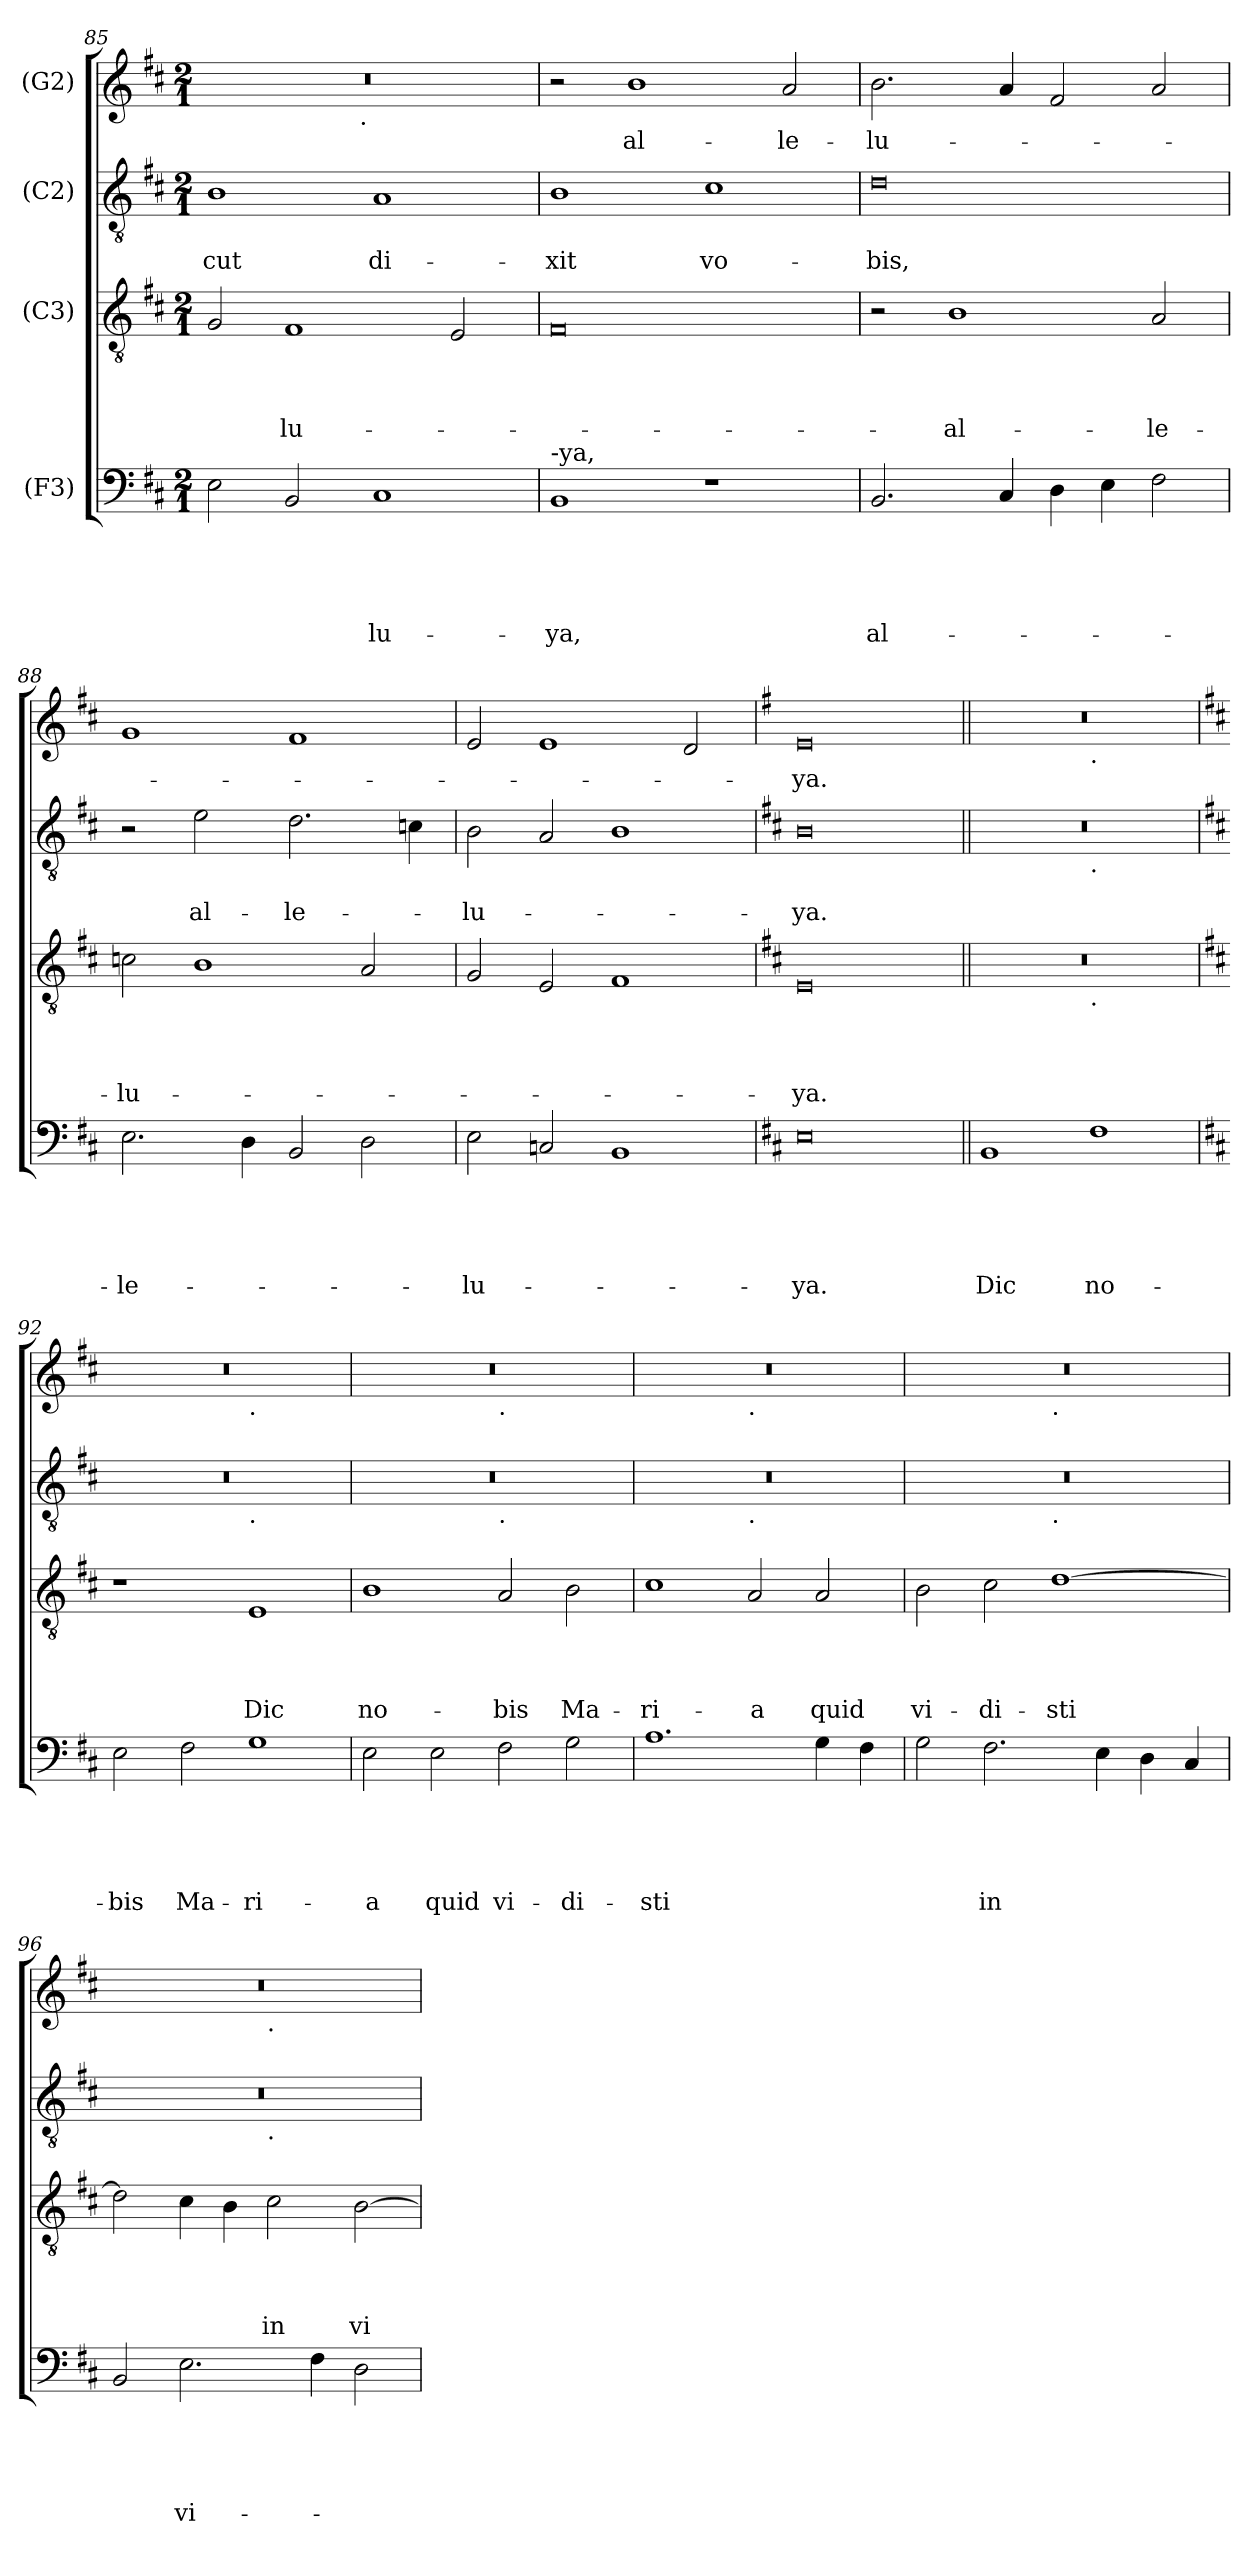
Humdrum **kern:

**kern	**text	**text	**text	**text	**text	**kern	**text	**text	**text	**text	**kern	**text	**text	**kern	**text
*part4	*part4	*part4	*part4	*part4	*part4	*part3	*part3	*part3	*part3	*part3	*part2	*part2	*part2	*part1	*part1
*staff4	*staff4	*staff4	*staff4	*staff4	*staff4	*staff3	*staff3	*staff3	*staff3	*staff3	*staff2	*staff2	*staff2	*staff1	*staff1
*I"(F3)	*	*	*	*	*	*I"(C3)	*	*	*	*	*I"(C2)	*	*	*I"(G2)	*
*clefF4	*	*	*	*	*	*clefGv2	*	*	*	*	*clefGv2	*	*	*clefG2	*
*k[f#c#]	*	*	*	*	*	*k[f#c#]	*	*	*	*	*k[f#c#]	*	*	*k[f#c#]	*
*D:	*	*	*	*	*	*D:	*	*	*	*	*D:	*	*	*D:	*
*M2/1	*	*	*	*	*	*M2/1	*	*	*	*	*M2/1	*	*	*M2/1	*
=85	=85	=85	=85	=85	=85	=85	=85	=85	=85	=85	=85	=85	=85	=85	=85
!	!	!	!	!	!	!	!	!	!	!	!	!	!LO:LY:b	!	!
*	*	*	*	*	*	*	*	*	*	*	*	*	*	*^	*
2E\	.	.	.	.	.	2G/	.	.	.	.	1B	.	-cut	0r	2ryy	.
!	!	!	!	!	!	!	!	!	!	!LO:LY:b	!	!	!	!	!	!
2BB/	.	.	.	.	.	1F#	.	.	.	-lu-	.	.	.	.	4...ryy	.
!	!	!	!	!	!	!	!	!	!	!	!	!	!	!	!LO:TX:b:t=.	!
.	.	.	.	.	.	.	.	.	.	.	.	.	.	.	1ryy	.
!	!	!	!	!	!LO:LY:b	!	!	!	!	!	!	!	!LO:LY:b	!	!	!
1C#	.	.	.	.	-lu-	.	.	.	.	.	1A	.	di-	.	.	.
.	.	.	.	.	.	2E/	.	.	.	.	.	.	.	.	.	.
.	.	.	.	.	.	.	.	.	.	.	.	.	.	.	32ryy	.
!!LO:PB:g=z
=86	=86	=86	=86	=86	=86	=86	=86	=86	=86	=86	=86	=86	=86	=86	=86	=86
!LO:TX:a:t=-ya,	!	!	!	!	!	!	!	!	!	!	!	!	!	!	!	!
!	!	!	!	!	!LO:LY:b	!	!	!	!	!	!	!	!LO:LY:b	!	!	!
*	*	*	*	*	*	*	*	*	*	*	*	*	*	*v	*v	*
1BB	.	.	.	.	-ya,	0F#	.	.	.	.	1B	.	-xit	2r	.
!	!	!	!	!	!	!	!	!	!	!	!	!	!	!	!LO:LY:b
.	.	.	.	.	.	.	.	.	.	.	.	.	.	1b	al-
!	!	!	!	!	!	!	!	!	!	!	!	!	!LO:LY:b	!	!
1r	.	.	.	.	.	.	.	.	.	.	1c#	.	vo-	.	.
!	!	!	!	!	!	!	!	!	!	!	!	!	!	!	!LO:LY:b
.	.	.	.	.	.	.	.	.	.	.	.	.	.	2a/	-le-
=87	=87	=87	=87	=87	=87	=87	=87	=87	=87	=87	=87	=87	=87	=87	=87
!	!	!	!	!	!LO:LY:b	!	!	!	!	!	!	!	!LO:LY:b	!	!LO:LY:b
2.BB/	.	.	.	.	al-	2r	.	.	.	.	0d	.	-bis,	2.b\	-lu-
!	!	!	!	!	!	!	!	!	!	!LO:LY:b	!	!	!	!	!
.	.	.	.	.	.	1B	.	.	.	-al-	.	.	.	.	.
4C#/	.	.	.	.	.	.	.	.	.	.	.	.	.	4a/	.
4D\	.	.	.	.	.	.	.	.	.	.	.	.	.	2f#/	.
4E\	.	.	.	.	.	.	.	.	.	.	.	.	.	.	.
!	!	!	!	!	!	!	!	!	!	!LO:LY:b	!	!	!	!	!
2F#\	.	.	.	.	.	2A/	.	.	.	-le-	.	.	.	2a/	.
=88	=88	=88	=88	=88	=88	=88	=88	=88	=88	=88	=88	=88	=88	=88	=88
!	!	!	!	!	!LO:LY:b	!	!	!	!	!LO:LY:b	!	!	!	!	!
2.E\	.	.	.	.	-le-	2c\	.	.	.	-lu-	2r	.	.	1g	.
!	!	!	!	!	!	!	!	!	!	!	!	!	!LO:LY:b	!	!
.	.	.	.	.	.	1B	.	.	.	.	2e\	.	al-	.	.
4D\	.	.	.	.	.	.	.	.	.	.	.	.	.	.	.
!	!	!	!	!	!	!	!	!	!	!	!	!	!LO:LY:b	!	!
2BB/	.	.	.	.	.	.	.	.	.	.	2.d\	.	-le-	1f#	.
2D\	.	.	.	.	.	2A/	.	.	.	.	.	.	.	.	.
.	.	.	.	.	.	.	.	.	.	.	4c\	.	.	.	.
=89	=89	=89	=89	=89	=89	=89	=89	=89	=89	=89	=89	=89	=89	=89	=89
!	!	!	!	!	!LO:LY:b	!	!	!	!	!	!	!	!LO:LY:b	!	!
2E\	.	.	.	.	-lu-	2G/	.	.	.	.	2B\	.	-lu-	2e/	.
2C/	.	.	.	.	.	2E/	.	.	.	.	2A/	.	.	1e	.
1BB	.	.	.	.	.	1F#	.	.	.	.	1B	.	.	.	.
.	.	.	.	.	.	.	.	.	.	.	.	.	.	2d/	.
=90	=90	=90	=90	=90	=90	=90	=90	=90	=90	=90	=90	=90	=90	=90	=90
*	*	*	*	*	*	*	*	*	*	*	*	*	*	*k[f#]	*
*	*	*	*	*	*	*	*	*	*	*	*	*	*	*G:	*
!	!	!	!	!	!LO:LY:b	!	!	!	!	!LO:LY:b	!	!	!LO:LY:b	!	!LO:LY:b
0E	.	.	.	.	-ya.	0E	.	.	.	-ya.	0B	.	-ya.	0e	-ya.
=91||	=91||	=91||	=91||	=91||	=91||	=91||	=91||	=91||	=91||	=91||	=91||	=91||	=91||	=91||	=91||
!	!	!	!	!	!LO:LY:b	!	!	!	!	!	!	!	!	!	!
*	*	*	*	*	*	*^	*	*	*	*	*^	*	*	*^	*
1BB	.	.	.	.	Dic	0r	1ryy	.	.	.	.	0r	1ryy	.	.	0r	1ryy	.
!	!	!	!	!	!	!	!	!	!	!	!	!	!	!	!	!	!LO:TX:b:t=.	!
!	!	!	!	!	!	!	!	!	!	!	!	!	!LO:TX:b:t=.	!	!	!	!	!
!	!	!	!	!	!	!	!LO:TX:b:t=.	!	!	!	!	!	!	!	!	!	!	!
!	!	!	!	!	!LO:LY:b	!	!	!	!	!	!	!	!	!	!	!	!	!
1F#	.	.	.	.	no-	.	1ryy	.	.	.	.	.	1ryy	.	.	.	1ryy	.
*	*	*	*	*	*	*v	*v	*	*	*	*	*	*	*	*	*	*	*
!!LO:LB:g=z	!!
=92	=92	=92	=92	=92	=92	=92	=92	=92	=92	=92	=92	=92	=92	=92	=92	=92	=92
*	*	*	*	*	*	*	*	*	*	*	*	*	*	*	*k[f#c#]	*	*
*	*	*	*	*	*	*	*	*	*	*	*	*	*	*	*D:	*	*
*	*	*	*	*	*	*^	*	*	*	*	*	*	*	*	*	*	*
!	!	!	!	!	!LO:LY:b	!	!	!	!	!	!	!	!	!	!	!	!	!
*	*	*	*	*	*	*v	*v	*	*	*	*	*	*	*	*	*	*	*
2E\	.	.	.	.	-bis	1r	.	.	.	.	0r	1ryy	.	.	0r	1ryy	.
!	!	!	!	!	!LO:LY:b	!	!	!	!	!	!	!	!	!	!	!	!
2F#\	.	.	.	.	Ma-	.	.	.	.	.	.	.	.	.	.	.	.
!	!	!	!	!	!	!	!	!	!	!	!	!	!	!	!	!LO:TX:b:t=.	!
!	!	!	!	!	!	!	!	!	!	!	!	!LO:TX:b:t=.	!	!	!	!	!
!	!	!	!	!	!LO:LY:b	!	!	!	!	!LO:LY:b	!	!	!	!	!	!	!
1G	.	.	.	.	-ri-	1E	.	.	.	Dic	.	1ryy	.	.	.	1ryy	.
=93	=93	=93	=93	=93	=93	=93	=93	=93	=93	=93	=93	=93	=93	=93	=93	=93	=93
!	!	!	!	!	!LO:LY:b	!	!	!	!	!LO:LY:b	!	!	!	!	!	!	!
2E\	.	.	.	.	-a	1B	.	.	.	no-	0r	1ryy	.	.	0r	1ryy	.
!	!	!	!	!	!LO:LY:b	!	!	!	!	!	!	!	!	!	!	!	!
2E\	.	.	.	.	quid	.	.	.	.	.	.	.	.	.	.	.	.
!	!	!	!	!	!	!	!	!	!	!	!	!	!	!	!	!LO:TX:b:t=.	!
!	!	!	!	!	!	!	!	!	!	!	!	!LO:TX:b:t=.	!	!	!	!	!
!	!	!	!	!	!LO:LY:b	!	!	!	!	!LO:LY:b	!	!	!	!	!	!	!
2F#\	.	.	.	.	vi-	2A/	.	.	.	-bis	.	1ryy	.	.	.	1ryy	.
!	!	!	!	!	!LO:LY:b	!	!	!	!	!LO:LY:b	!	!	!	!	!	!	!
2G\	.	.	.	.	-di-	2B\	.	.	.	Ma-	.	.	.	.	.	.	.
=94	=94	=94	=94	=94	=94	=94	=94	=94	=94	=94	=94	=94	=94	=94	=94	=94	=94
!	!	!	!	!	!LO:LY:b	!	!	!	!	!LO:LY:b	!	!	!	!	!	!	!
1.A	.	.	.	.	-sti	1c#	.	.	.	-ri-	0r	1ryy	.	.	0r	1ryy	.
!	!	!	!	!	!	!	!	!	!	!	!	!	!	!	!	!LO:TX:b:t=.	!
!	!	!	!	!	!	!	!	!	!	!	!	!LO:TX:b:t=.	!	!	!	!	!
!	!	!	!	!	!	!	!	!	!	!LO:LY:b	!	!	!	!	!	!	!
.	.	.	.	.	.	2A/	.	.	.	-a	.	1ryy	.	.	.	1ryy	.
!	!	!	!	!	!	!	!	!	!	!LO:LY:b	!	!	!	!	!	!	!
4G\	.	.	.	.	.	2A/	.	.	.	quid	.	.	.	.	.	.	.
4F#\	.	.	.	.	.	.	.	.	.	.	.	.	.	.	.	.	.
=95	=95	=95	=95	=95	=95	=95	=95	=95	=95	=95	=95	=95	=95	=95	=95	=95	=95
!	!	!	!	!	!	!	!	!	!	!LO:LY:b	!	!	!	!	!	!	!
2G\	.	.	.	.	.	2B\	.	.	.	vi-	0r	1ryy	.	.	0r	1ryy	.
!	!	!	!	!	!LO:LY:b	!	!	!	!	!LO:LY:b	!	!	!	!	!	!	!
2.F#\	.	.	.	.	in	2c#\	.	.	.	-di-	.	.	.	.	.	.	.
!	!	!	!	!	!	!	!	!	!	!	!	!	!	!	!	!LO:TX:b:t=.	!
!	!	!	!	!	!	!	!	!	!	!	!	!LO:TX:b:t=.	!	!	!	!	!
!	!	!	!	!	!	!	!	!	!	!LO:LY:b	!	!	!	!	!	!	!
.	.	.	.	.	.	[>1d	.	.	.	-sti	.	1ryy	.	.	.	1ryy	.
4E\	.	.	.	.	.	.	.	.	.	.	.	.	.	.	.	.	.
4D\	.	.	.	.	.	.	.	.	.	.	.	.	.	.	.	.	.
4C#/	.	.	.	.	.	.	.	.	.	.	.	.	.	.	.	.	.
=96	=96	=96	=96	=96	=96	=96	=96	=96	=96	=96	=96	=96	=96	=96	=96	=96	=96
2BB/	.	.	.	.	.	2d\]	.	.	.	.	0r	1ryy	.	.	0r	1ryy	.
!	!	!	!	!	!LO:LY:b	!	!	!	!	!	!	!	!	!	!	!	!
2.E\	.	.	.	.	vi-	4c#\	.	.	.	.	.	.	.	.	.	.	.
.	.	.	.	.	.	4B\	.	.	.	.	.	.	.	.	.	.	.
!	!	!	!	!	!	!	!	!	!	!	!	!	!	!	!	!LO:TX:b:t=.	!
!	!	!	!	!	!	!	!	!	!	!	!	!LO:TX:b:t=.	!	!	!	!	!
!	!	!	!	!	!	!	!	!	!	!LO:LY:b	!	!	!	!	!	!	!
.	.	.	.	.	.	2c#\	.	.	.	in	.	1ryy	.	.	.	1ryy	.
4F#\	.	.	.	.	.	.	.	.	.	.	.	.	.	.	.	.	.
!	!	!	!	!	!	!	!	!	!	!LO:LY:b	!	!	!	!	!	!	!
2D\	.	.	.	.	.	[<2B\	.	.	.	vi-	.	.	.	.	.	.	.
*	*	*	*	*	*	*	*	*	*	*	*v	*v	*	*	*	*	*
*	*	*	*	*	*	*	*	*	*	*	*	*	*	*v	*v	*
=	=	=	=	=	=	=	=	=	=	=	=	=	=	=	=
*-	*-	*-	*-	*-	*-	*-	*-	*-	*-	*-	*-	*-	*-	*-	*-
